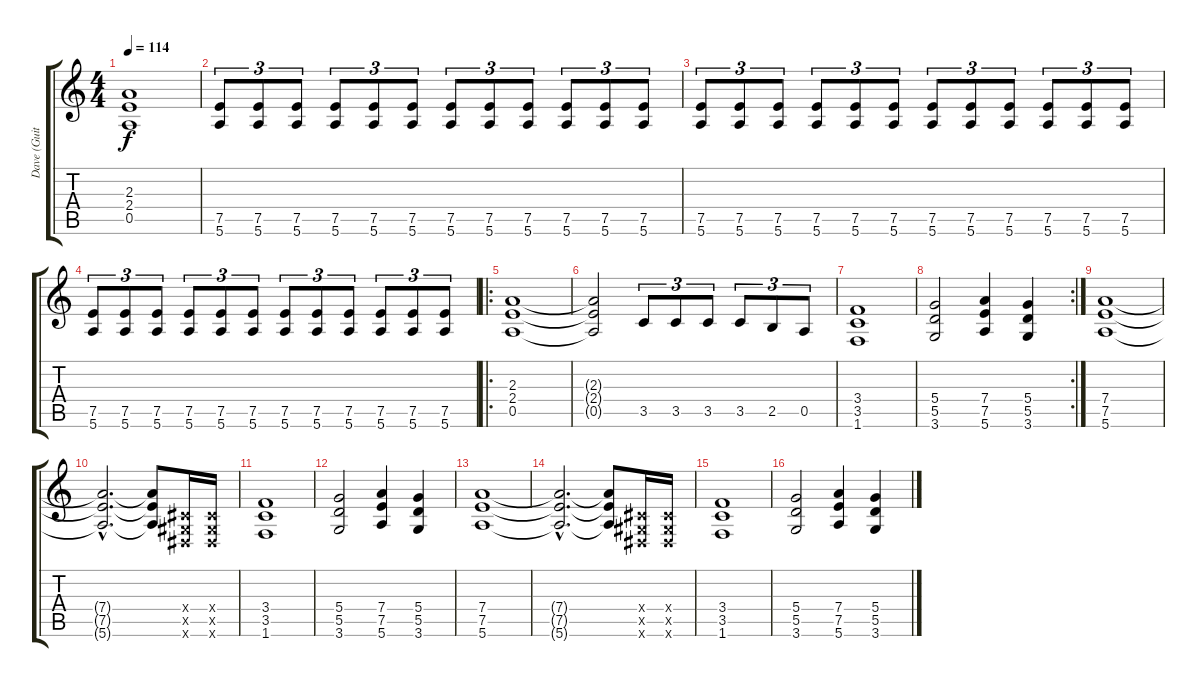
\track ("Dave (Guitar 1)" "Dave (Guit") {instrument distortionguitar}
\staff {score tabs}
\tuning (E4 B3 G3 D3 A2 E2) {hide}
\ts (4 4)
\tempo 114
\clef g2
\ks c
(2.3{t} 2.4{t} 0.5{t}).1{dy f} |
(7.5 5.6).8{tu (3 2)} (7.5 5.6).8{tu (3 2)} (7.5 5.6).8{tu (3 2)} (7.5 5.6).8{tu (3 2)} (7.5 5.6).8{tu (3 2)} (7.5 5.6).8{tu (3 2)} (7.5 5.6).8{tu (3 2)} (7.5 5.6).8{tu (3 2)} (7.5 5.6).8{tu (3 2)} (7.5 5.6).8{tu (3 2)} (7.5 5.6).8{tu (3 2)} (7.5 5.6).8{tu (3 2)} |
(7.5 5.6).8{tu (3 2)} (7.5 5.6).8{tu (3 2)} (7.5 5.6).8{tu (3 2)} (7.5 5.6).8{tu (3 2)} (7.5 5.6).8{tu (3 2)} (7.5 5.6).8{tu (3 2)} (7.5 5.6).8{tu (3 2)} (7.5 5.6).8{tu (3 2)} (7.5 5.6).8{tu (3 2)} (7.5 5.6).8{tu (3 2)} (7.5 5.6).8{tu (3 2)} (7.5 5.6).8{tu (3 2)} |
(7.5 5.6).8{tu (3 2)} (7.5 5.6).8{tu (3 2)} (7.5 5.6).8{tu (3 2)} (7.5 5.6).8{tu (3 2)} (7.5 5.6).8{tu (3 2)} (7.5 5.6).8{tu (3 2)} (7.5 5.6).8{tu (3 2)} (7.5 5.6).8{tu (3 2)} (7.5 5.6).8{tu (3 2)} (7.5 5.6).8{tu (3 2)} (7.5 5.6).8{tu (3 2)} (7.5 5.6).8{tu (3 2)} |
\ro
(2.3 2.4 0.5).1 |
(2.3{t} 2.4{t} 0.5{t}).2 3.5.8{tu (3 2)} 3.5.8{tu (3 2)} 3.5.8{tu (3 2)} 3.5.8{tu (3 2)} 2.5.8{tu (3 2)} 0.5.8{tu (3 2)} |
(3.4 3.5 1.6).1 |
\rc 2
(5.4 5.5 3.6).2 (7.4 7.5 5.6).4 (5.4 5.5 3.6).4 |
(7.4 7.5 5.6).1 |
(7.4{hac t} 7.5{hac t} 5.6{hac t}).2{d} (7.4{t} 7.5{t} 5.6{t}).8 (-1.4{x} -1.5{x} -1.6{x}).16 (-1.4{x} -1.5{x} -1.6{x}).16 |
(3.4 3.5 1.6).1 |
(5.4 5.5 3.6).2 (7.4 7.5 5.6).4 (5.4 5.5 3.6).4 |
(7.4 7.5 5.6).1 |
(7.4{hac t} 7.5{hac t} 5.6{hac t}).2{d} (7.4{t} 7.5{t} 5.6{t}).8 (-1.4{x} -1.5{x} -1.6{x}).16 (-1.4{x} -1.5{x} -1.6{x}).16 |
(3.4 3.5 1.6).1 |
(5.4 5.5 3.6).2 (7.4 7.5 5.6).4 (5.4 5.5 3.6).4
